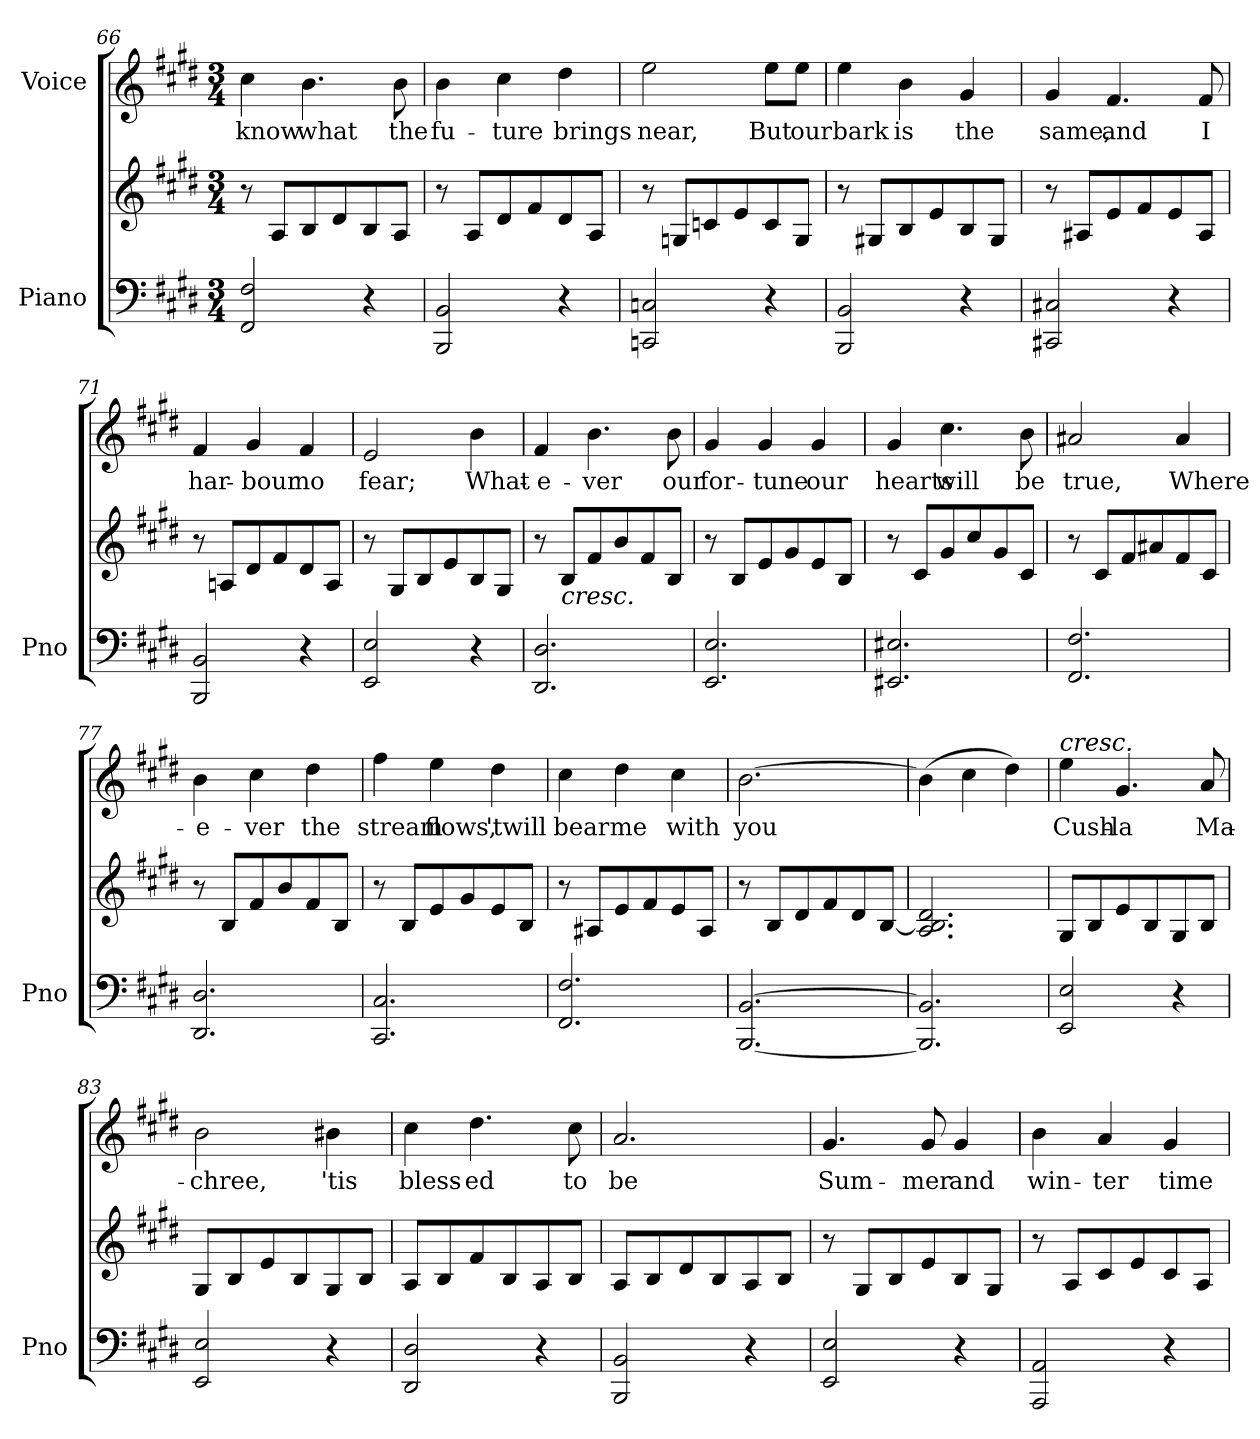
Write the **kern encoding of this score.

**kern	**kern	**kern	**text
*part2	*part2	*part1	*part1
*staff3	*staff2	*staff1	*staff1
*I"Piano	*	*I"Voice	*
*I'Pno	*	*	*
*clefF4	*clefG2	*clefG2	*
*k[f#c#g#d#]	*k[f#c#g#d#]	*k[f#c#g#d#]	*
*M3/4	*M3/4	*M3/4	*
=66	=66	=66	=66
!	!	!	!LO:LY:b
2FF#/ 2F#/	8r	4cc#\	know
.	8A/L	.	.
!	!	!	!LO:LY:b
.	8B/	4.b\	what
.	8d#/	.	.
4r	8B/	.	.
!	!	!	!LO:LY:b
.	8A/J	8b\	the
=67	=67	=67	=67
!	!	!	!LO:LY:b
2BBB/ 2BB/	8r	4b\	fu-
.	8A/L	.	.
!	!	!	!LO:LY:b
.	8d#/	4cc#\	-ture
.	8f#/	.	.
!	!	!	!LO:LY:b
4r	8d#/	4dd#\	brings
.	8A/J	.	.
=68	=68	=68	=68
!	!	!	!LO:LY:b
2CCn/ 2Cn/	8r	2ee\	near,
.	8Gn/L	.	.
.	8cn/	.	.
.	8e/	.	.
!	!	!	!LO:LY:b
4r	8c/	8ee\L	But
!	!	!	!LO:LY:b
.	8G/J	8ee\J	our
!!LO:LB:g=z
=69	=69	=69	=69
!	!	!	!LO:LY:b
2BBB/ 2BB/	8r	4ee\	bark
.	8G#X/L	.	.
!	!	!	!LO:LY:b
.	8B/	4b\	is
.	8e/	.	.
!	!	!	!LO:LY:b
4r	8B/	4g#/	the
.	8G#/J	.	.
=70	=70	=70	=70
!	!	!	!LO:LY:b
2CC#X/ 2C#X/	8r	4g#/	same,
.	8A#X/L	.	.
!	!	!	!LO:LY:b
.	8e/	4.f#/	and
.	8f#/	.	.
4r	8e/	.	.
!	!	!	!LO:LY:b
.	8A#/J	8f#/	I
=71	=71	=71	=71
!	!	!	!LO:LY:b
2BBB/ 2BB/	8r	4f#/	har-
.	8An/L	.	.
!	!	!	!LO:LY:b
.	8d#/	4g#/	-bour
.	8f#/	.	.
!	!	!	!LO:LY:b
4r	8d#/	4f#/	no
.	8A/J	.	.
=72	=72	=72	=72
!	!	!	!LO:LY:b
2EE/ 2E/	8r	2e/	fear;
.	8G#/L	.	.
.	8B/	.	.
.	8e/	.	.
!	!	!	!LO:LY:b
4r	8B/	4b\	What-
.	8G#/J	.	.
=73	=73	=73	=73
!	!	!	!LO:LY:b
2.DD#/ 2.D#/	8r	4f#/	-e-
!	!LO:TX:b:i:t=cresc.	!	!
.	8B/L	.	.
!	!	!	!LO:LY:b
.	8f#/	4.b\	-ver
.	8b/	.	.
.	8f#/	.	.
!	!	!	!LO:LY:b
.	8B/J	8b\	our
!!LO:LB:g=z
=74	=74	=74	=74
!	!	!	!LO:LY:b
2.EE/ 2.E/	8r	4g#/	for-
.	8B/L	.	.
!	!	!	!LO:LY:b
.	8e/	4g#/	-tune
.	8g#/	.	.
!	!	!	!LO:LY:b
.	8e/	4g#/	our
.	8B/J	.	.
=75	=75	=75	=75
!	!	!	!LO:LY:b
2.EE#X/ 2.E#X/	8r	4g#/	hearts
.	8c#/L	.	.
!	!	!	!LO:LY:b
.	8g#/	4.cc#\	will
.	8cc#/	.	.
.	8g#/	.	.
!	!	!	!LO:LY:b
.	8c#/J	8b\	be
=76	=76	=76	=76
!	!	!	!LO:LY:b
2.FF#/ 2.F#/	8r	2a#X/	true,
.	8c#/L	.	.
.	8f#/	.	.
.	8a#X/	.	.
!	!	!	!LO:LY:b
.	8f#/	4a#/	Where-
.	8c#/J	.	.
=77	=77	=77	=77
!	!	!	!LO:LY:b
2.DD#/ 2.D#/	8r	4b\	-e-
.	8B/L	.	.
!	!	!	!LO:LY:b
.	8f#/	4cc#\	-ver
.	8b/	.	.
!	!	!	!LO:LY:b
.	8f#/	4dd#\	the
.	8B/J	.	.
=78	=78	=78	=78
!	!	!	!LO:LY:b
2.CC#/ 2.C#/	8r	4ff#\	stream
.	8B/L	.	.
!	!	!	!LO:LY:b
.	8e/	4ee\	flows,
.	8g#/	.	.
!	!	!	!LO:LY:b
.	8e/	4dd#\	'twill
.	8B/J	.	.
!!LO:PB:g=z
=79	=79	=79	=79
!	!	!	!LO:LY:b
2.FF#/ 2.F#/	8r	4cc#\	bear
.	8A#X/L	.	.
!	!	!	!LO:LY:b
.	8e/	4dd#\	me
.	8f#/	.	.
!	!	!	!LO:LY:b
.	8e/	4cc#\	with
.	8A#/J	.	.
=80	=80	=80	=80
!	!	!	!LO:LY:b
[2.BBB/ [2.BB/	8r	[2.b\	you
.	8B/L	.	.
.	8d#/	.	.
.	8f#/	.	.
.	8d#/	.	.
.	[8B/J	.	.
=81	=81	=81	=81
2.BBB/] 2.BB/]	2.A/ 2.B/] 2.d#/	(>4b\]	.
.	.	4cc#\	.
.	.	4dd#\)	.
=82	=82	=82	=82
!	!	!LO:TX:a:i:t=cresc.	!
!	!	!	!LO:LY:b
2EE/ 2E/	8G#/L	4ee\	Cush-
.	8B/	.	.
!	!	!	!LO:LY:b
.	8e/	4.g#/	-la
.	8B/	.	.
4r	8G#/	.	.
!	!	!	!LO:LY:b
.	8B/J	8a/	Ma-
=83	=83	=83	=83
!	!	!	!LO:LY:b
2EE/ 2E/	8G#/L	2b\	-chree,
.	8B/	.	.
.	8e/	.	.
.	8B/	.	.
!	!	!	!LO:LY:b
4r	8G#/	4b#X\	'tis
.	8B/J	.	.
!!LO:LB:g=z
=84	=84	=84	=84
!	!	!	!LO:LY:b
2DD#/ 2D#/	8A/L	4cc#\	bless-
.	8B/	.	.
!	!	!	!LO:LY:b
.	8f#/	4.dd#\	-ed
.	8B/	.	.
4r	8A/	.	.
!	!	!	!LO:LY:b
.	8B/J	8cc#\	to
=85	=85	=85	=85
!	!	!	!LO:LY:b
2BBB/ 2BB/	8A/L	2.a/	be
.	8B/	.	.
.	8d#/	.	.
.	8B/	.	.
4r	8A/	.	.
.	8B/J	.	.
=86	=86	=86	=86
!	!	!	!LO:LY:b
2EE/ 2E/	8r	4.g#/	Sum-
.	8G#/L	.	.
.	8B/	.	.
!	!	!	!LO:LY:b
.	8e/	8g#/	-mer
!	!	!	!LO:LY:b
4r	8B/	4g#/	and
.	8G#/J	.	.
=87	=87	=87	=87
!	!	!	!LO:LY:b
2AAA/ 2AA/	8r	4b\	win-
.	8A/L	.	.
!	!	!	!LO:LY:b
.	8c#/	4a/	-ter
.	8e/	.	.
!	!	!	!LO:LY:b
4r	8c#/	4g#/	time
.	8A/J	.	.
=	=	=	=
*-	*-	*-	*-
